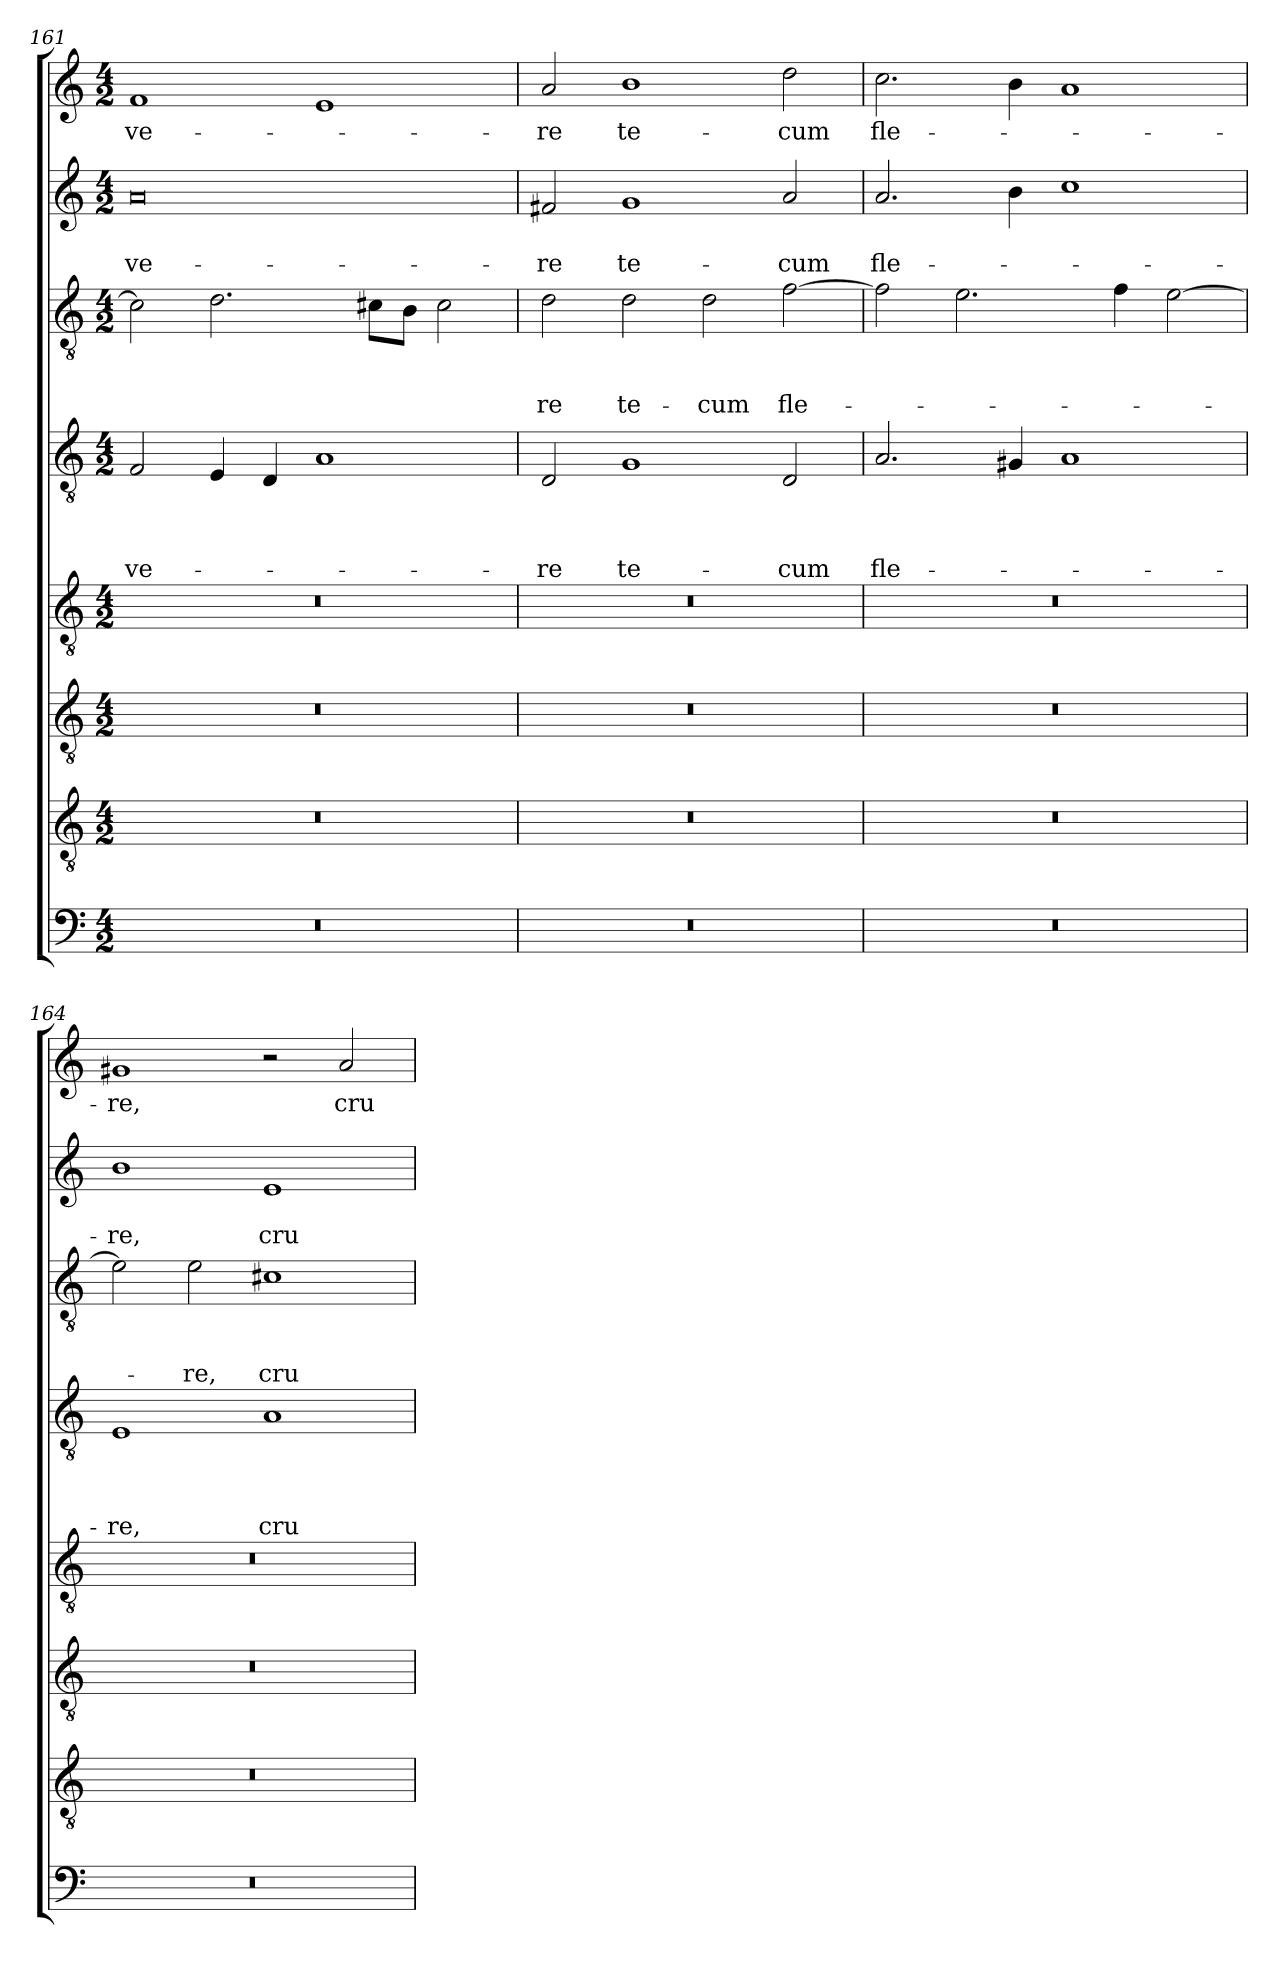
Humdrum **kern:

**kern	**kern	**kern	**kern	**kern	**text	**text	**text	**text	**kern	**text	**text	**text	**kern	**text	**text	**kern	**text
*part8	*part7	*part6	*part5	*part4	*part4	*part4	*part4	*part4	*part3	*part3	*part3	*part3	*part2	*part2	*part2	*part1	*part1
*staff8	*staff7	*staff6	*staff5	*staff4	*staff4	*staff4	*staff4	*staff4	*staff3	*staff3	*staff3	*staff3	*staff2	*staff2	*staff2	*staff1	*staff1
*clefF4	*clefGv2	*clefGv2	*clefGv2	*clefGv2	*	*	*	*	*clefGv2	*	*	*	*clefG2	*	*	*clefG2	*
*k[]	*k[]	*k[]	*k[]	*k[]	*	*	*	*	*k[]	*	*	*	*k[]	*	*	*k[]	*
*a:	*a:	*a:	*a:	*a:	*	*	*	*	*a:	*	*	*	*a:	*	*	*a:	*
*M4/2	*M4/2	*M4/2	*M4/2	*M4/2	*	*	*	*	*M4/2	*	*	*	*M4/2	*	*	*M4/2	*
=161	=161	=161	=161	=161	=161	=161	=161	=161	=161	=161	=161	=161	=161	=161	=161	=161	=161
!	!	!	!	!	!	!	!	!LO:LY:b	!	!	!	!	!	!	!LO:LY:b	!	!LO:LY:b
0r	0r	0r	0r	2F/	.	.	.	ve-	2c\]	.	.	.	0a	.	ve-	1f	ve-
.	.	.	.	4E/	.	.	.	.	2.d\	.	.	.	.	.	.	.	.
.	.	.	.	4D/	.	.	.	.	.	.	.	.	.	.	.	.	.
.	.	.	.	1A	.	.	.	.	.	.	.	.	.	.	.	1e	.
.	.	.	.	.	.	.	.	.	8c#X\L	.	.	.	.	.	.	.	.
.	.	.	.	.	.	.	.	.	8B\J	.	.	.	.	.	.	.	.
.	.	.	.	.	.	.	.	.	2c#\	.	.	.	.	.	.	.	.
=162	=162	=162	=162	=162	=162	=162	=162	=162	=162	=162	=162	=162	=162	=162	=162	=162	=162
!	!	!	!	!	!	!	!	!LO:LY:b	!	!	!	!LO:LY:b	!	!	!LO:LY:b	!	!LO:LY:b
0r	0r	0r	0r	2D/	.	.	.	-re	2d\	.	.	-re	2f#X/	.	-re	2a/	-re
!	!	!	!	!	!	!	!	!LO:LY:b	!	!	!	!LO:LY:b	!	!	!LO:LY:b	!	!LO:LY:b
.	.	.	.	1G	.	.	.	te-	2d\	.	.	te-	1g	.	te-	1b	te-
!	!	!	!	!	!	!	!	!	!	!	!	!LO:LY:b	!	!	!	!	!
.	.	.	.	.	.	.	.	.	2d\	.	.	-cum	.	.	.	.	.
!	!	!	!	!	!	!	!	!LO:LY:b	!	!	!	!LO:LY:b	!	!	!LO:LY:b	!	!LO:LY:b
.	.	.	.	2D/	.	.	.	-cum	[2f\	.	.	fle-	2a/	.	-cum	2dd\	-cum
=163	=163	=163	=163	=163	=163	=163	=163	=163	=163	=163	=163	=163	=163	=163	=163	=163	=163
!	!	!	!	!	!	!	!	!LO:LY:b	!	!	!	!	!	!	!LO:LY:b	!	!LO:LY:b
0r	0r	0r	0r	2.A/	.	.	.	fle-	2f\]	.	.	.	2.a/	.	fle-	2.cc\	fle-
.	.	.	.	.	.	.	.	.	2.e\	.	.	.	.	.	.	.	.
.	.	.	.	4G#X/	.	.	.	.	.	.	.	.	4b\	.	.	4b\	.
.	.	.	.	1A	.	.	.	.	.	.	.	.	1cc	.	.	1a	.
.	.	.	.	.	.	.	.	.	4f\	.	.	.	.	.	.	.	.
.	.	.	.	.	.	.	.	.	[2e\	.	.	.	.	.	.	.	.
=164	=164	=164	=164	=164	=164	=164	=164	=164	=164	=164	=164	=164	=164	=164	=164	=164	=164
!	!	!	!	!	!	!	!	!LO:LY:b	!	!	!	!	!	!	!LO:LY:b	!	!LO:LY:b
0r	0r	0r	0r	1E	.	.	.	-re,	2e\]	.	.	.	1b	.	-re,	1g#X	-re,
!	!	!	!	!	!	!	!	!	!	!	!	!LO:LY:b	!	!	!	!	!
.	.	.	.	.	.	.	.	.	2e\	.	.	-re,	.	.	.	.	.
!	!	!	!	!	!	!	!	!LO:LY:b	!	!	!	!LO:LY:b	!	!	!LO:LY:b	!	!
.	.	.	.	1A	.	.	.	cru-	1c#X	.	.	cru-	1e	.	cru-	2r	.
!	!	!	!	!	!	!	!	!	!	!	!	!	!	!	!	!	!LO:LY:b
.	.	.	.	.	.	.	.	.	.	.	.	.	.	.	.	2a/	cru-
=	=	=	=	=	=	=	=	=	=	=	=	=	=	=	=	=	=
*-	*-	*-	*-	*-	*-	*-	*-	*-	*-	*-	*-	*-	*-	*-	*-	*-	*-
